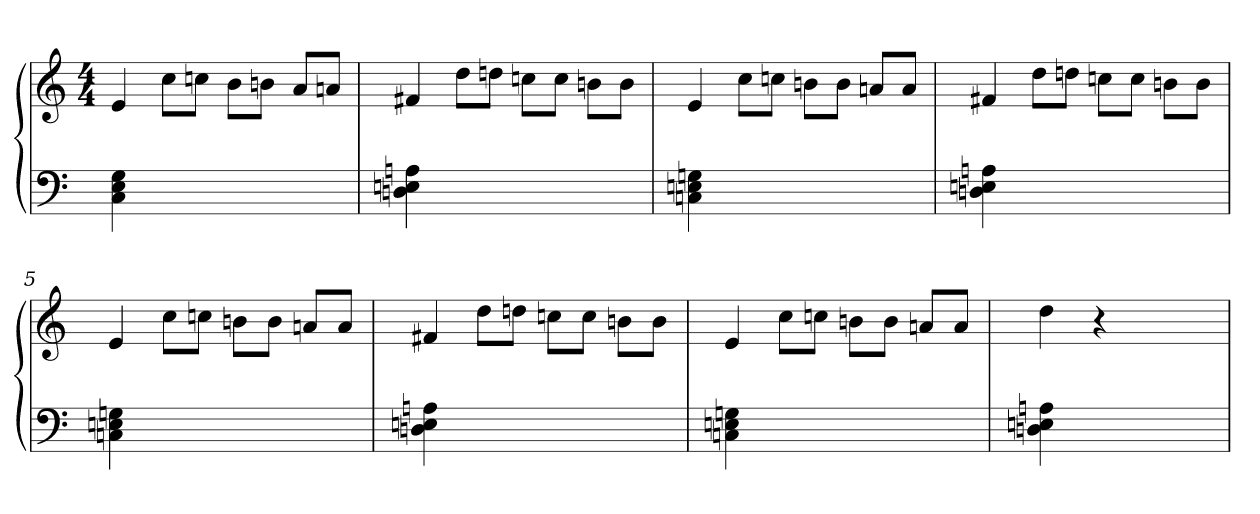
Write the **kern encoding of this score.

**kern	**kern
*part2	*part1
*staff2	*staff1
*	*M4/4
=1	=1
4C 4E 4G	4e
2.ryy	8ccL
.	8ccnJ
.	8bL
.	8bnJ
.	8aL
.	8anJ
=2	=2
4Dn 4En 4An	4f#X
2.ryy	8ddL
.	8ddnJ
.	8ccnL
.	8ccJ
.	8bnL
.	8bJ
=3	=3
4Cn 4En 4Gn	4e
2.ryy	8ccL
.	8ccnJ
.	8bnL
.	8bJ
.	8anL
.	8aJ
=4	=4
4Dn 4En 4An	4f#X
2.ryy	8ddL
.	8ddnJ
.	8ccnL
.	8ccJ
.	8bnL
.	8bJ
=5	=5
4Cn 4En 4Gn	4e
2.ryy	8ccL
.	8ccnJ
.	8bnL
.	8bJ
.	8anL
.	8aJ
=6	=6
4Dn 4En 4An	4f#X
2.ryy	8ddL
.	8ddnJ
.	8ccnL
.	8ccJ
.	8bnL
.	8bJ
=7	=7
4Cn 4En 4Gn	4e
2.ryy	8ccL
.	8ccnJ
.	8bnL
.	8bJ
.	8anL
.	8aJ
=8	=8
4Dn 4En 4An	4dd
2.ryy	4r
.	2ryy
=	=
*-	*-
